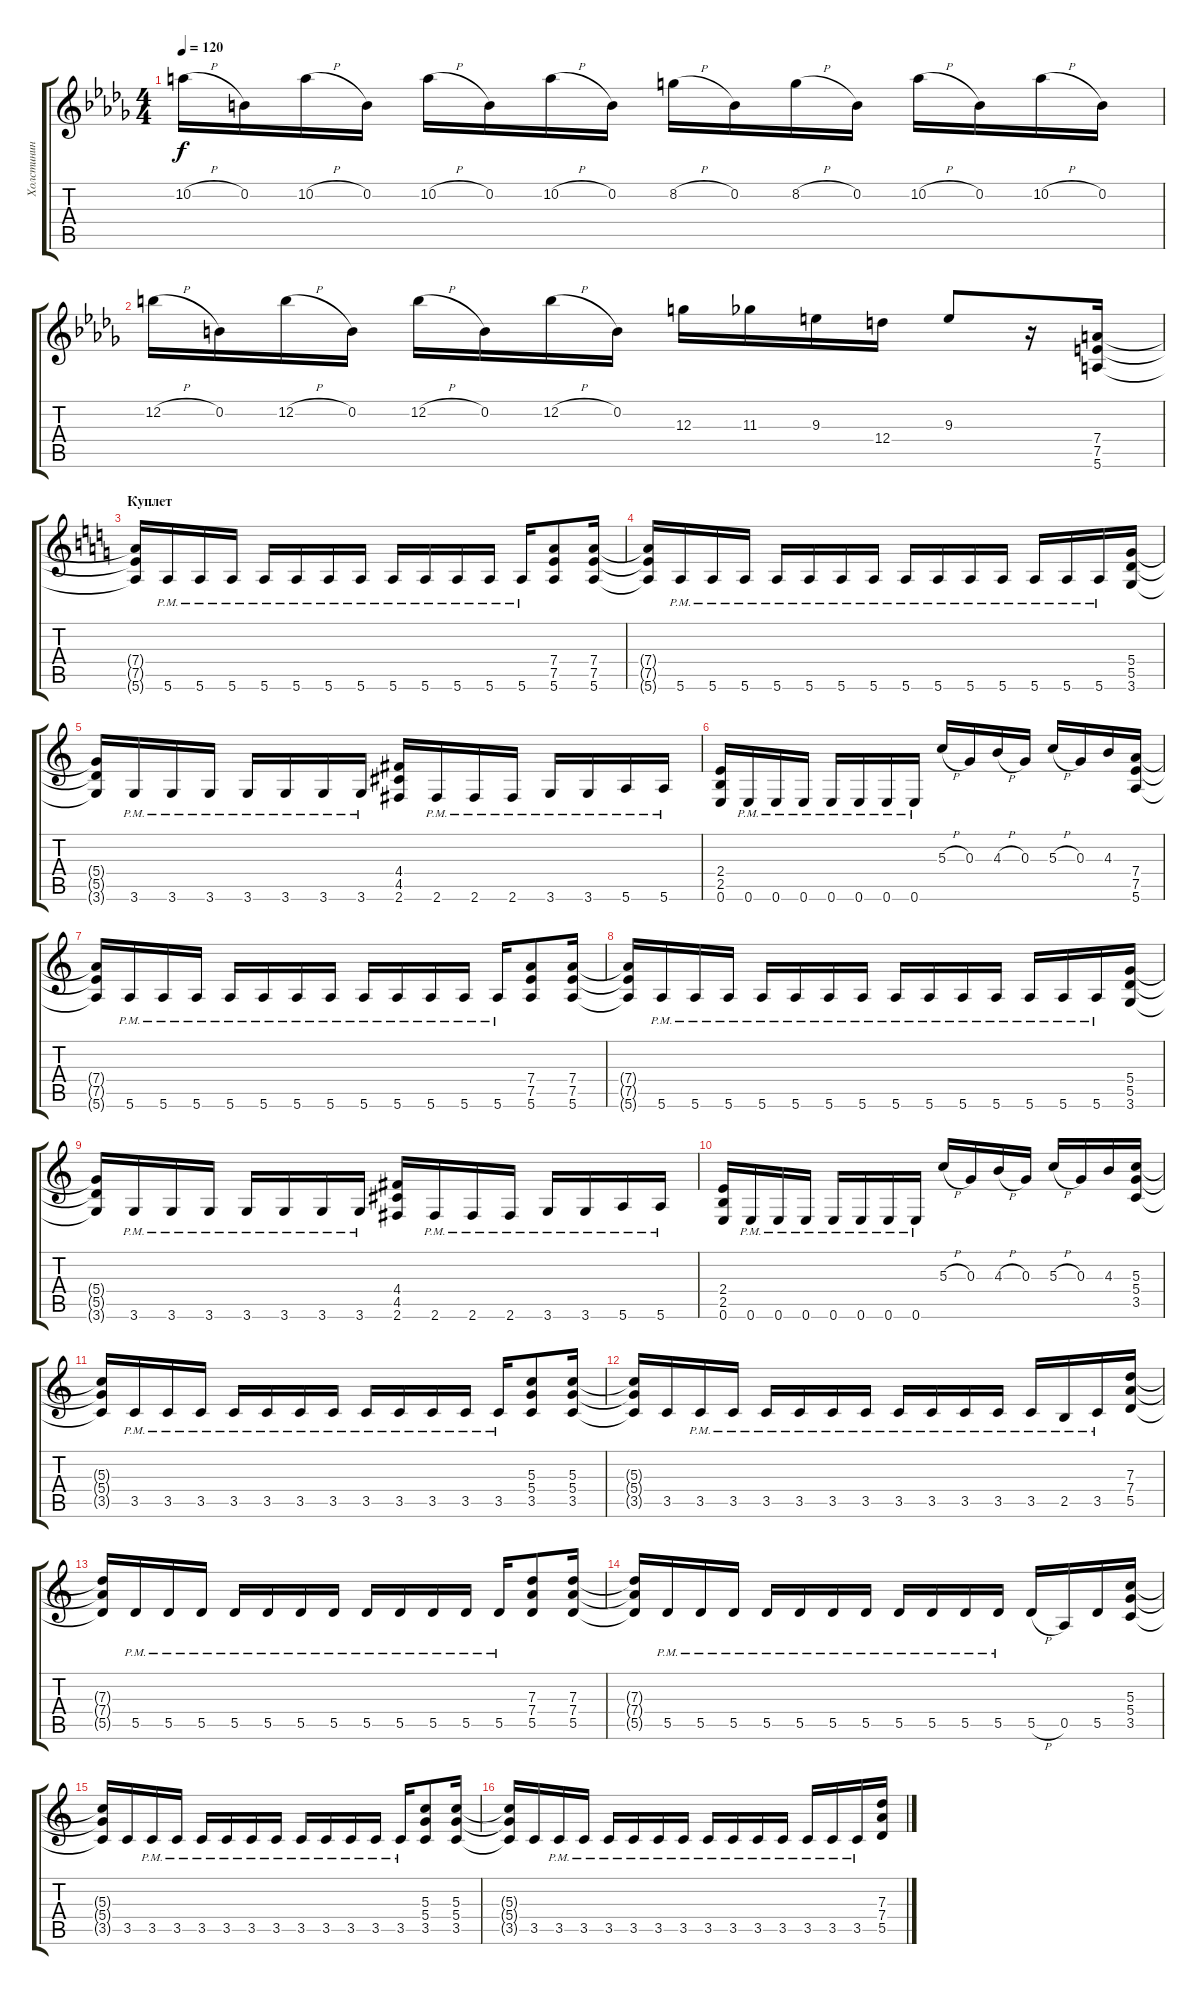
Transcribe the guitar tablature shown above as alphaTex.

\track ("Холстинин" "Холстинин") {instrument overdrivenguitar}
\staff {score tabs}
\tuning (E4 B3 G3 D3 A2 E2) {hide}
\ts (4 4)
\tempo 120
\clef g2
\ks db
10.2{h}.16{dy f} 0.2.16 10.2{h}.16 0.2.16 10.2{h}.16 0.2.16 10.2{h}.16 0.2.16 8.2{h}.16 0.2.16 8.2{h}.16 0.2.16 10.2{h}.16 0.2.16 10.2{h}.16 0.2.16 |
12.2{h}.16 0.2.16 12.2{h}.16 0.2.16 12.2{h}.16 0.2.16 12.2{h}.16 0.2.16 12.3.16 11.3.16 9.3.16 12.4.16 9.3.8 r.16 (7.4 7.5 5.6).16 |
\section ("" "Куплет")
\ks c
(7.4{t} 7.5{t} 5.6{t}).16 5.6{pm}.16 5.6{pm}.16 5.6{pm}.16 5.6{pm}.16 5.6{pm}.16 5.6{pm}.16 5.6{pm}.16 5.6{pm}.16 5.6{pm}.16 5.6{pm}.16 5.6{pm}.16 5.6{pm}.16 (7.4 7.5 5.6).8 (7.4 7.5 5.6).16 |
(7.4{t} 7.5{t} 5.6{t}).16 5.6{pm}.16 5.6{pm}.16 5.6{pm}.16 5.6{pm}.16 5.6{pm}.16 5.6{pm}.16 5.6{pm}.16 5.6{pm}.16 5.6{pm}.16 5.6{pm}.16 5.6{pm}.16 5.6{pm}.16 5.6{pm}.16 5.6{pm}.16 (5.4 5.5 3.6).16 |
(5.4{t} 5.5{t} 3.6{t}).16 3.6{pm}.16 3.6{pm}.16 3.6{pm}.16 3.6{pm}.16 3.6{pm}.16 3.6{pm}.16 3.6{pm}.16 (4.4 4.5 2.6).16 2.6{pm}.16 2.6{pm}.16 2.6{pm}.16 3.6{pm}.16 3.6{pm}.16 5.6{pm}.16 5.6{pm}.16 |
(2.4 2.5 0.6).16 0.6{pm}.16 0.6{pm}.16 0.6{pm}.16 0.6{pm}.16 0.6{pm}.16 0.6{pm}.16 0.6{pm}.16 5.3{h}.16 0.3.16 4.3{h}.16 0.3.16 5.3{h}.16 0.3.16 4.3.16 (7.4 7.5 5.6).16 |
(7.4{t} 7.5{t} 5.6{t}).16 5.6{pm}.16 5.6{pm}.16 5.6{pm}.16 5.6{pm}.16 5.6{pm}.16 5.6{pm}.16 5.6{pm}.16 5.6{pm}.16 5.6{pm}.16 5.6{pm}.16 5.6{pm}.16 5.6{pm}.16 (7.4 7.5 5.6).8 (7.4 7.5 5.6).16 |
(7.4{t} 7.5{t} 5.6{t}).16 5.6{pm}.16 5.6{pm}.16 5.6{pm}.16 5.6{pm}.16 5.6{pm}.16 5.6{pm}.16 5.6{pm}.16 5.6{pm}.16 5.6{pm}.16 5.6{pm}.16 5.6{pm}.16 5.6{pm}.16 5.6{pm}.16 5.6{pm}.16 (5.4 5.5 3.6).16 |
(5.4{t} 5.5{t} 3.6{t}).16 3.6{pm}.16 3.6{pm}.16 3.6{pm}.16 3.6{pm}.16 3.6{pm}.16 3.6{pm}.16 3.6{pm}.16 (4.4 4.5 2.6).16 2.6{pm}.16 2.6{pm}.16 2.6{pm}.16 3.6{pm}.16 3.6{pm}.16 5.6{pm}.16 5.6{pm}.16 |
(2.4 2.5 0.6).16 0.6{pm}.16 0.6{pm}.16 0.6{pm}.16 0.6{pm}.16 0.6{pm}.16 0.6{pm}.16 0.6{pm}.16 5.3{h}.16 0.3.16 4.3{h}.16 0.3.16 5.3{h}.16 0.3.16 4.3.16 (5.3 5.4 3.5).16 |
(5.3{t} 5.4{t} 3.5{t}).16 3.5{pm}.16 3.5{pm}.16 3.5{pm}.16 3.5{pm}.16 3.5{pm}.16 3.5{pm}.16 3.5{pm}.16 3.5{pm}.16 3.5{pm}.16 3.5{pm}.16 3.5{pm}.16 3.5{pm}.16 (5.3 5.4 3.5).8 (5.3 5.4 3.5).16 |
(5.3{t} 5.4{t} 3.5{t}).16 3.5.16 3.5{pm}.16 3.5{pm}.16 3.5{pm}.16 3.5{pm}.16 3.5{pm}.16 3.5{pm}.16 3.5{pm}.16 3.5{pm}.16 3.5{pm}.16 3.5{pm}.16 3.5{pm}.16 2.5{pm}.16 3.5{pm}.16 (7.3 7.4 5.5).16 |
(7.3{t} 7.4{t} 5.5{t}).16 5.5{pm}.16 5.5{pm}.16 5.5{pm}.16 5.5{pm}.16 5.5{pm}.16 5.5{pm}.16 5.5{pm}.16 5.5{pm}.16 5.5{pm}.16 5.5{pm}.16 5.5{pm}.16 5.5{pm}.16 (7.3 7.4 5.5).8 (7.3 7.4 5.5).16 |
(7.3{t} 7.4{t} 5.5{t}).16 5.5{pm}.16 5.5{pm}.16 5.5{pm}.16 5.5{pm}.16 5.5{pm}.16 5.5{pm}.16 5.5{pm}.16 5.5{pm}.16 5.5{pm}.16 5.5{pm}.16 5.5{pm}.16 5.5{h}.16 0.5.16 5.5.16 (5.3 5.4 3.5).16 |
(5.3{t} 5.4{t} 3.5{t}).16 3.5.16 3.5{pm}.16 3.5{pm}.16 3.5{pm}.16 3.5{pm}.16 3.5{pm}.16 3.5{pm}.16 3.5{pm}.16 3.5{pm}.16 3.5{pm}.16 3.5{pm}.16 3.5{pm}.16 (5.3 5.4 3.5).8 (5.3 5.4 3.5).16 |
(5.3{t} 5.4{t} 3.5{t}).16 3.5.16 3.5{pm}.16 3.5{pm}.16 3.5{pm}.16 3.5{pm}.16 3.5{pm}.16 3.5{pm}.16 3.5{pm}.16 3.5{pm}.16 3.5{pm}.16 3.5{pm}.16 3.5{pm}.16 3.5{pm}.16 3.5{pm}.16 (7.3 7.4 5.5).16
